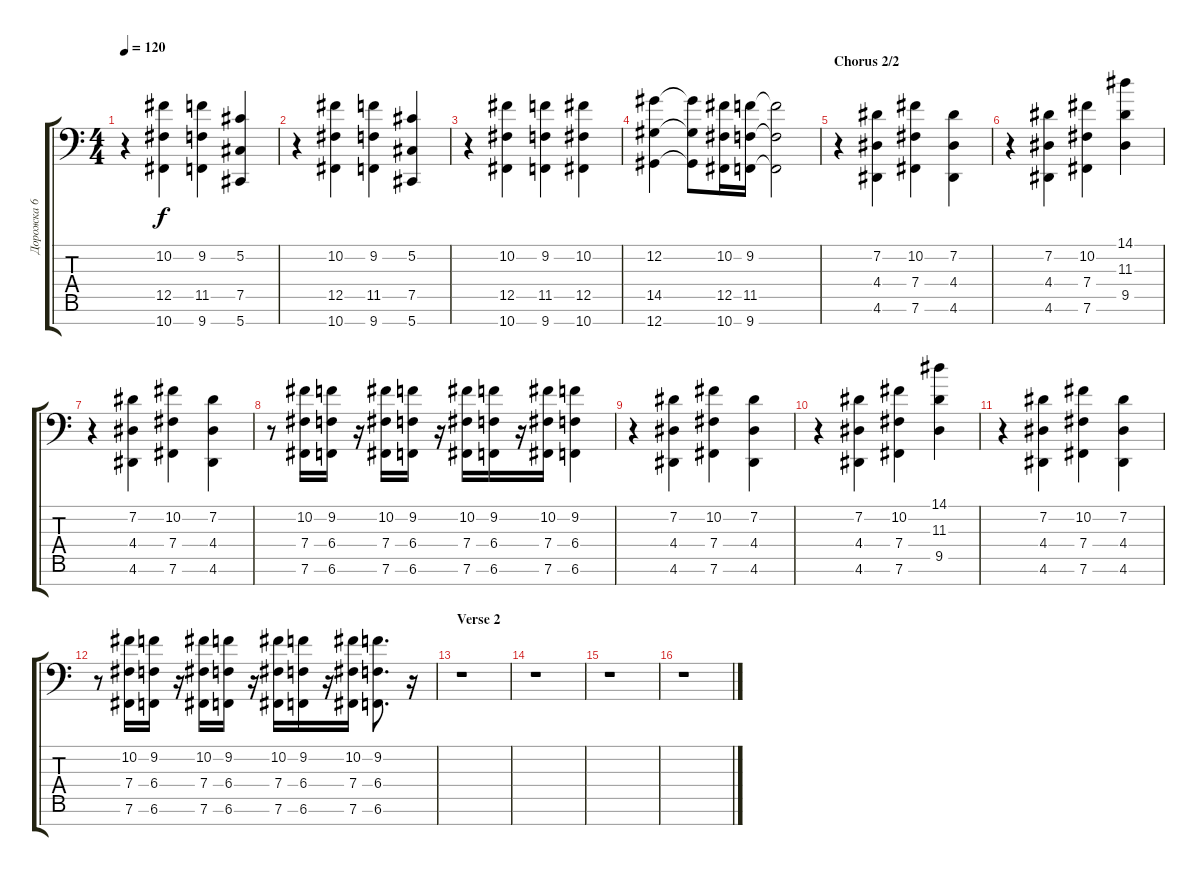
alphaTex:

\track ("Дорожка 6" "Дорожка 6") {instrument churchorgan}
\staff {score tabs}
\tuning (Db4 Ab3 E3 B2 Gb2 B1 Ab1) {hide}
\ts (4 4)
\tempo 120
\clef f4
\ks c
r.4{dy f} (10.2 12.5 10.7).4 (9.2 11.5 9.7).4 (5.2 7.5 5.7).4 |
r.4 (10.2 12.5 10.7).4 (9.2 11.5 9.7).4 (5.2 7.5 5.7).4 |
r.4 (10.2 12.5 10.7).4 (9.2 11.5 9.7).4 (10.2 12.5 10.7).4 |
(12.2 14.5 12.7).4 (12.2{t} 14.5{t} 12.7{t}).8 (10.2 12.5 10.7).16 (9.2 11.5 9.7).16 (9.2{t} 11.5{t} 9.7{t}).2 |
\section ("" "Chorus 2/2")
r.4 (7.2 4.4 4.6).4 (10.2 7.4 7.6).4 (7.2 4.4 4.6).4 |
r.4 (7.2 4.4 4.6).4 (10.2 7.4 7.6).4 (14.1 11.3 9.5).4 |
r.4 (7.2 4.4 4.6).4 (10.2 7.4 7.6).4 (7.2 4.4 4.6).4 |
r.8 (10.2 7.4 7.6).16 (9.2 6.4 6.6).16 r.16 (10.2 7.4 7.6).16 (9.2 6.4 6.6).16 r.16 (10.2 7.4 7.6).16 (9.2 6.4 6.6).16 r.16 (10.2 7.4 7.6).16 (9.2 6.4 6.6).4 |
r.4 (7.2 4.4 4.6).4 (10.2 7.4 7.6).4 (7.2 4.4 4.6).4 |
r.4 (7.2 4.4 4.6).4 (10.2 7.4 7.6).4 (14.1 11.3 9.5).4 |
r.4 (7.2 4.4 4.6).4 (10.2 7.4 7.6).4 (7.2 4.4 4.6).4 |
r.8 (10.2 7.4 7.6).16 (9.2 6.4 6.6).16 r.16 (10.2 7.4 7.6).16 (9.2 6.4 6.6).16 r.16 (10.2 7.4 7.6).16 (9.2 6.4 6.6).16 r.16 (10.2 7.4 7.6).16 (9.2 6.4 6.6).8{d} r.16 |
\section ("" "Verse 2")
r.1 |
r.1 |
r.1 |
r.1
